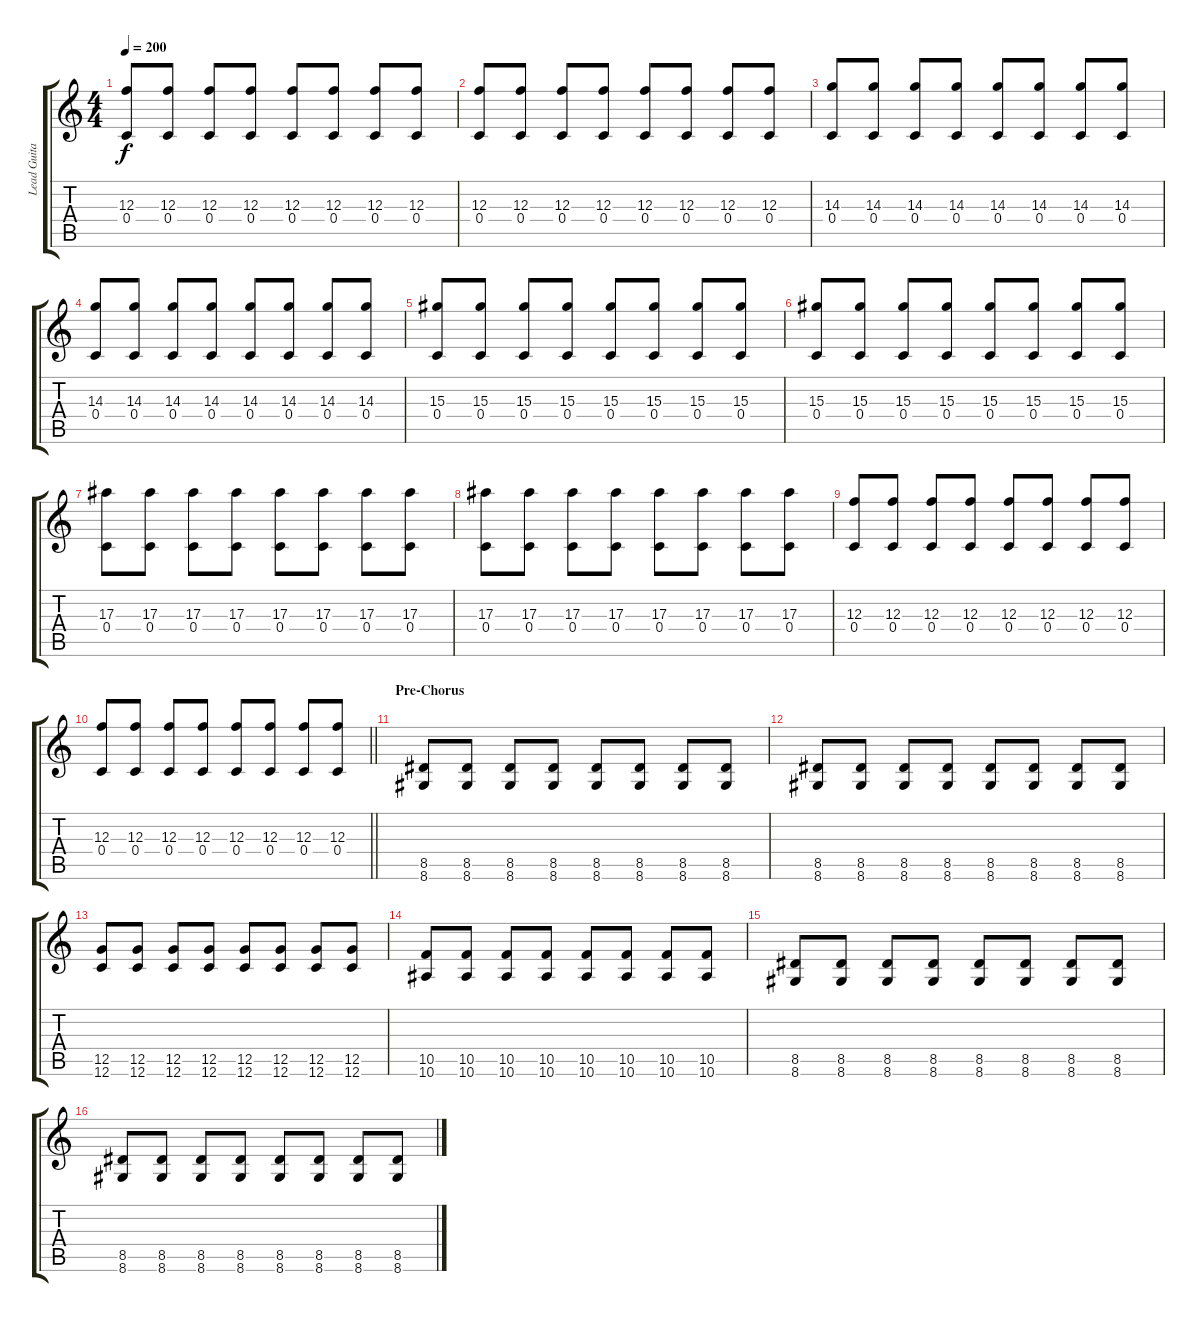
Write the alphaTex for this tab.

\track ("Lead Guitar" "Lead Guita") {instrument distortionguitar}
\staff {score tabs}
\tuning (D4 A3 F3 C3 G2 C2) {hide}
\ts (4 4)
\tempo 200
\clef g2
\ks c
(12.3 0.4).8{dy f} (12.3 0.4).8 (12.3 0.4).8 (12.3 0.4).8 (12.3 0.4).8 (12.3 0.4).8 (12.3 0.4).8 (12.3 0.4).8 |
(12.3 0.4).8 (12.3 0.4).8 (12.3 0.4).8 (12.3 0.4).8 (12.3 0.4).8 (12.3 0.4).8 (12.3 0.4).8 (12.3 0.4).8 |
(14.3 0.4).8 (14.3 0.4).8 (14.3 0.4).8 (14.3 0.4).8 (14.3 0.4).8 (14.3 0.4).8 (14.3 0.4).8 (14.3 0.4).8 |
(14.3 0.4).8 (14.3 0.4).8 (14.3 0.4).8 (14.3 0.4).8 (14.3 0.4).8 (14.3 0.4).8 (14.3 0.4).8 (14.3 0.4).8 |
(15.3 0.4).8 (15.3 0.4).8 (15.3 0.4).8 (15.3 0.4).8 (15.3 0.4).8 (15.3 0.4).8 (15.3 0.4).8 (15.3 0.4).8 |
(15.3 0.4).8 (15.3 0.4).8 (15.3 0.4).8 (15.3 0.4).8 (15.3 0.4).8 (15.3 0.4).8 (15.3 0.4).8 (15.3 0.4).8 |
(17.3 0.4).8 (17.3 0.4).8 (17.3 0.4).8 (17.3 0.4).8 (17.3 0.4).8 (17.3 0.4).8 (17.3 0.4).8 (17.3 0.4).8 |
(17.3 0.4).8 (17.3 0.4).8 (17.3 0.4).8 (17.3 0.4).8 (17.3 0.4).8 (17.3 0.4).8 (17.3 0.4).8 (17.3 0.4).8 |
(12.3 0.4).8 (12.3 0.4).8 (12.3 0.4).8 (12.3 0.4).8 (12.3 0.4).8 (12.3 0.4).8 (12.3 0.4).8 (12.3 0.4).8 |
\barLineRight lightlight
(12.3 0.4).8 (12.3 0.4).8 (12.3 0.4).8 (12.3 0.4).8 (12.3 0.4).8 (12.3 0.4).8 (12.3 0.4).8 (12.3 0.4).8 |
\section ("" "Pre-Chorus")
(8.5 8.6).8 (8.5 8.6).8 (8.5 8.6).8 (8.5 8.6).8 (8.5 8.6).8 (8.5 8.6).8 (8.5 8.6).8 (8.5 8.6).8 |
(8.5 8.6).8 (8.5 8.6).8 (8.5 8.6).8 (8.5 8.6).8 (8.5 8.6).8 (8.5 8.6).8 (8.5 8.6).8 (8.5 8.6).8 |
(12.5 12.6).8 (12.5 12.6).8 (12.5 12.6).8 (12.5 12.6).8 (12.5 12.6).8 (12.5 12.6).8 (12.5 12.6).8 (12.5 12.6).8 |
(10.5 10.6).8 (10.5 10.6).8 (10.5 10.6).8 (10.5 10.6).8 (10.5 10.6).8 (10.5 10.6).8 (10.5 10.6).8 (10.5 10.6).8 |
(8.5 8.6).8 (8.5 8.6).8 (8.5 8.6).8 (8.5 8.6).8 (8.5 8.6).8 (8.5 8.6).8 (8.5 8.6).8 (8.5 8.6).8 |
(8.5 8.6).8 (8.5 8.6).8 (8.5 8.6).8 (8.5 8.6).8 (8.5 8.6).8 (8.5 8.6).8 (8.5 8.6).8 (8.5 8.6).8
